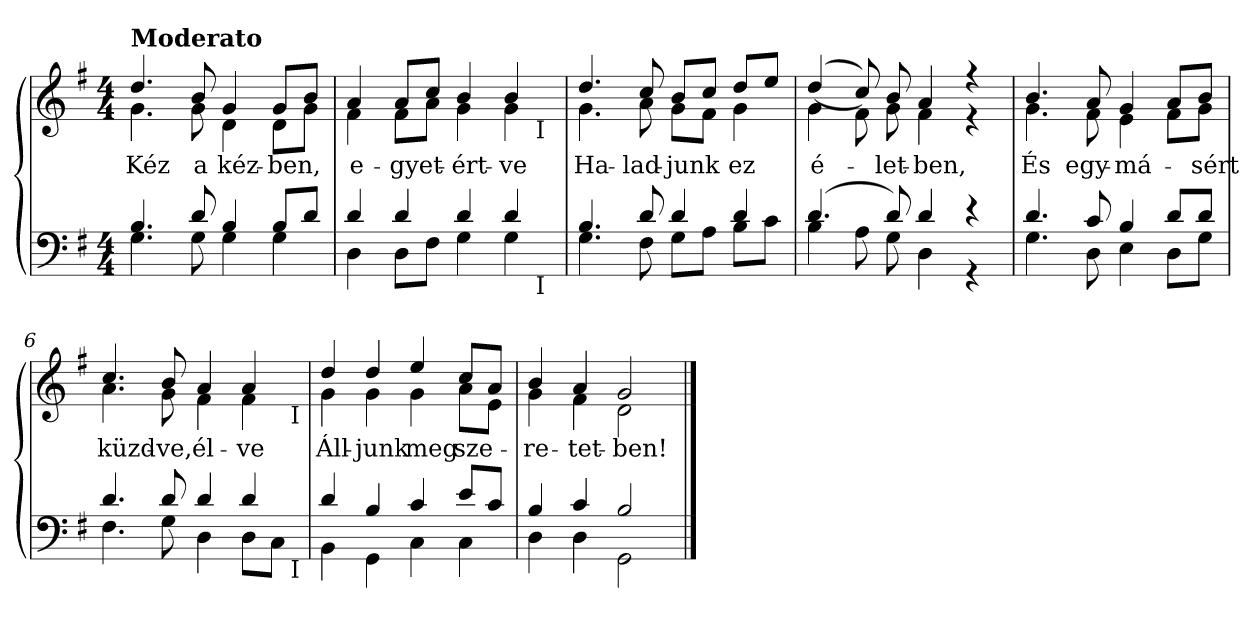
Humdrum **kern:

**kern	**kern	**text
*part2	*part1	*part1
*staff2	*staff1	*staff1
*clefF4	*clefG2	*
*k[f#]	*k[f#]	*
*e:	*e:	*
*M4/4	*M4/4	*
=1	=1	=1
*^	*^	*
!	!	!LO:TX:a:B:t=Moderato	!	!
!	!	!	!	!LO:LY:b
4.B/	4.G\	4.dd/	4.g\	Kéz
!	!	!	!	!LO:LY:b
8d/	8G\	8b/	8g\	a
!	!	!	!	!LO:LY:b
4B/	4G\	4g/	4d\	kéz-
!	!	!	!	!LO:LY:b
8B/L	4G\	8g/L	8d\L	-ben,
8d/J	.	8b/J	8g\J	.
=2	=2	=2	=2	=2
!	!	!	!	!LO:LY:b
*	*^	*	*^	*
4d/	4D\	2..ryy	4a/	4f#\	2..ryy	e-
!	!	!	!	!	!	!LO:LY:b
4d/	8D\L	.	8a/L	8f#\L	.	-gyet-
.	8F#\J	.	8cc/J	8a\J	.	.
!	!	!	!	!	!	!LO:LY:b
4d/	4G\	.	4b/	4g\	.	-ért-
!	!	!	!	!	!	!LO:LY:b
4d/	4G\	.	4b/	4g\	.	-ve
!	!	!	!	!	!LO:TX:b:t=I	!
!	!	!LO:TX:b:t=I	!	!	!	!
.	.	8ryy	.	.	8ryy	.
*	*v	*v	*	*	*	*
*	*	*	*v	*v	*
=3	=3	=3	=3	=3
*	*^	*	*^	*
!	!	!	!	!	!	!LO:LY:b
*	*v	*v	*	*	*	*
*	*	*	*v	*v	*
4.B/	4.G\	4.dd/	4.g\	Ha-
!	!	!	!	!LO:LY:b
8d/	8F#\	8cc/	8a\	-lad-
!	!	!	!	!LO:LY:b
4d/	8G\L	8b/L	8g\L	-junk
.	8A\J	8cc/J	8f#\J	.
!	!	!	!	!LO:LY:b
4d/	8B\L	8dd/L	4g\	ez
.	8c\J	8ee/J	.	.
=4	=4	=4	=4	=4
!	!	!	!	!LO:LY:b
(<4.d/	4B\	(<(>4dd/	4g\	é-
.	8A\	8cc/))	8f#\	.
!	!	!	!	!LO:LY:b
8d/)	8G\	8b/	8g\	-let-
!	!	!	!	!LO:LY:b
4d/	4D\	4a/	4f#\	-ben,
4r	4r	4r	4r	.
!!LO:LB:g=z	!!
=5	=5	=5	=5	=5
!	!	!	!	!LO:LY:b
4.d/	4.G\	4.b/	4.g\	És
!	!	!	!	!LO:LY:b
8c/	8D\	8a/	8f#\	egy-
!	!	!	!	!LO:LY:b
4B/	4E\	4g/	4e\	-má-
8d/L	8D\L	8a/L	8f#\L	.
!	!	!	!	!LO:LY:b
8d/J	8G\J	8b/J	8g\J	-sért
=6	=6	=6	=6	=6
!	!	!	!	!LO:LY:b
*	*^	*	*^	*
4.d/	4.F#\	2...ryy	4.cc/	4.a\	2...ryy	küzd-
!	!	!	!	!	!	!LO:LY:b
8d/	8G\	.	8b/	8g\	.	-ve,
!	!	!	!	!	!	!LO:LY:b
4d/	4D\	.	4a/	4f#\	.	él-
!	!	!	!	!	!	!LO:LY:b
4d/	8D\L	.	4a/	4f#\	.	-ve
.	8C\J	.	.	.	.	.
!	!	!	!	!	!LO:TX:b:t=I	!
!	!	!LO:TX:b:t=I	!	!	!	!
.	.	16ryy	.	.	16ryy	.
*	*v	*v	*	*	*	*
*	*	*	*v	*v	*
=7	=7	=7	=7	=7
*	*^	*	*^	*
!	!	!	!	!	!	!LO:LY:b
*	*v	*v	*	*	*	*
*	*	*	*v	*v	*
4d/	4BB\	4dd/	4g\	Áll-
!	!	!	!	!LO:LY:b
4B/	4GG\	4dd/	4g\	-junk
!	!	!	!	!LO:LY:b
4c/	4C\	4ee/	4g\	meg
!	!	!	!	!LO:LY:b
8e/L	4C\	8cc/L	8a\L	sze-
8c/J	.	8a/J	8e\J	.
=8	=8	=8	=8	=8
!	!	!	!	!LO:LY:b
4B/	4D\	4b/	4g\	-re-
!	!	!	!	!LO:LY:b
4c/	4D\	4a/	4f#\	-tet-
!	!	!	!	!LO:LY:b
2B/	2GG\	2g/	2d\	-ben!
*v	*v	*	*	*
*	*v	*v	*
==	==	==
*-	*-	*-
